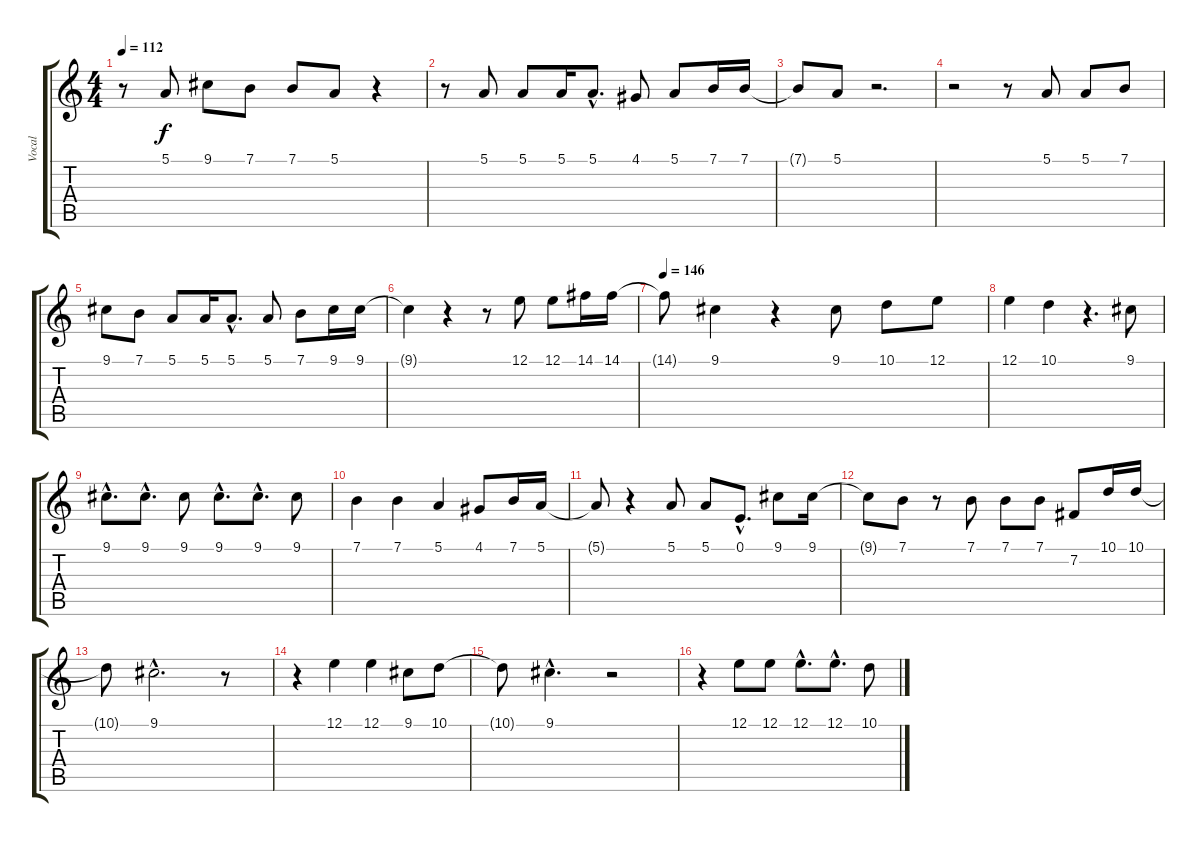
\track ("Vocal" "Vocal") {instrument baritonesax}
\staff {score tabs}
\tuning (E4 B3 G3 D3 A2 E2) {hide}
\ts (4 4)
\tempo 112
\clef g2
\ks c
r.8{dy f} 5.1.8 9.1.8 7.1.8 7.1.8 5.1.8 r.4 |
r.8 5.1.8 5.1.8 5.1.16 5.1{hac}.8{d} 4.1.8 5.1.8 7.1.16 7.1.16 |
7.1{t}.8 5.1.8 r.2{d} |
r.2 r.8 5.1.8 5.1.8 7.1.8 |
9.1.8 7.1.8 5.1.8 5.1.16 5.1{hac}.8{d} 5.1.8 7.1.8 9.1.16 9.1.16 |
9.1{t}.4 r.4 r.8 12.1.8 12.1.8 14.1.16 14.1.16 |
\tempo 146
14.1{t}.8 9.1.4 r.4 9.1.8 10.1.8 12.1.8 |
12.1.4 10.1.4 r.4{d} 9.1.8 |
9.1{hac}.8{d} 9.1{hac}.8{d} 9.1.8 9.1{hac}.8{d} 9.1{hac}.8{d} 9.1.8 |
7.1.4 7.1.4 5.1.4 4.1.8 7.1.16 5.1.16 |
5.1{t}.8 r.4 5.1.8 5.1.8 0.1{hac}.8{d} 9.1.8 9.1.16 |
9.1{t}.8 7.1.8 r.8 7.1.8 7.1.8 7.1.8 7.2.8 10.1.16 10.1.16 |
10.1{t}.8 9.1{hac}.2{d} r.8 |
r.4 12.1.4 12.1.4 9.1.8 10.1.8 |
10.1{t}.8 9.1{hac}.4{d} r.2 |
r.4 12.1.8 12.1.8 12.1{hac}.8{d} 12.1{hac}.8{d} 10.1.8
